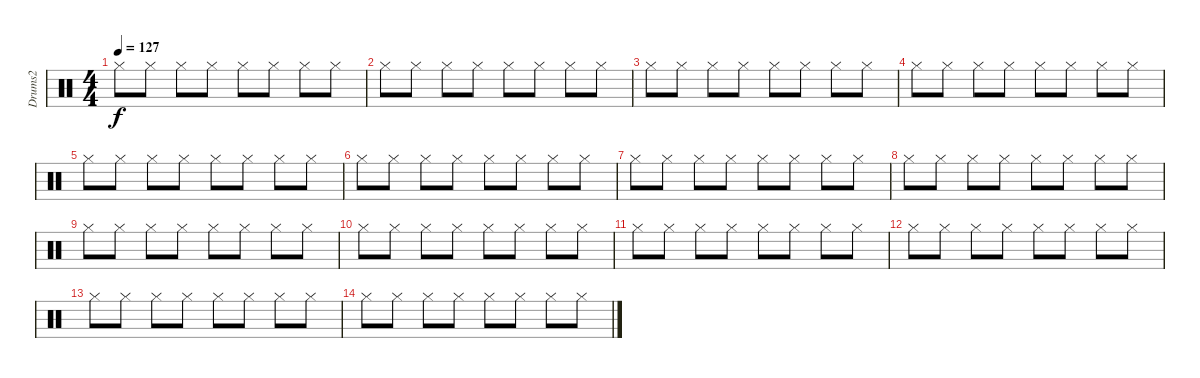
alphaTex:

\track ("Drums2" "Drums2") {instrument percussion}
\staff {score}
\articulation defaults
\ts (4 4)
\tempo 127
\clef neutral
\ks c "Hi-Hat (closed)".8{dy f} "Hi-Hat (closed)".8 "Hi-Hat (closed)".8 "Hi-Hat (closed)".8 "Hi-Hat (closed)".8 "Hi-Hat (closed)".8 "Hi-Hat (closed)".8 "Hi-Hat (closed)".8
|
"Hi-Hat (closed)".8 "Hi-Hat (closed)".8 "Hi-Hat (closed)".8 "Hi-Hat (closed)".8 "Hi-Hat (closed)".8 "Hi-Hat (closed)".8 "Hi-Hat (closed)".8 "Hi-Hat (closed)".8 |
"Hi-Hat (closed)".8 "Hi-Hat (closed)".8 "Hi-Hat (closed)".8 "Hi-Hat (closed)".8 "Hi-Hat (closed)".8 "Hi-Hat (closed)".8 "Hi-Hat (closed)".8 "Hi-Hat (closed)".8 |
"Hi-Hat (closed)".8 "Hi-Hat (closed)".8 "Hi-Hat (closed)".8 "Hi-Hat (closed)".8 "Hi-Hat (closed)".8 "Hi-Hat (closed)".8 "Hi-Hat (closed)".8 "Hi-Hat (closed)".8 |
"Hi-Hat (closed)".8 "Hi-Hat (closed)".8 "Hi-Hat (closed)".8 "Hi-Hat (closed)".8 "Hi-Hat (closed)".8 "Hi-Hat (closed)".8 "Hi-Hat (closed)".8 "Hi-Hat (closed)".8 |
"Hi-Hat (closed)".8 "Hi-Hat (closed)".8 "Hi-Hat (closed)".8 "Hi-Hat (closed)".8 "Hi-Hat (closed)".8 "Hi-Hat (closed)".8 "Hi-Hat (closed)".8 "Hi-Hat (closed)".8 |
"Hi-Hat (closed)".8 "Hi-Hat (closed)".8 "Hi-Hat (closed)".8 "Hi-Hat (closed)".8 "Hi-Hat (closed)".8 "Hi-Hat (closed)".8 "Hi-Hat (closed)".8 "Hi-Hat (closed)".8 |
"Hi-Hat (closed)".8 "Hi-Hat (closed)".8 "Hi-Hat (closed)".8 "Hi-Hat (closed)".8 "Hi-Hat (closed)".8 "Hi-Hat (closed)".8 "Hi-Hat (closed)".8 "Hi-Hat (closed)".8 |
"Hi-Hat (closed)".8 "Hi-Hat (closed)".8 "Hi-Hat (closed)".8 "Hi-Hat (closed)".8 "Hi-Hat (closed)".8 "Hi-Hat (closed)".8 "Hi-Hat (closed)".8 "Hi-Hat (closed)".8 |
"Hi-Hat (closed)".8 "Hi-Hat (closed)".8 "Hi-Hat (closed)".8 "Hi-Hat (closed)".8 "Hi-Hat (closed)".8 "Hi-Hat (closed)".8 "Hi-Hat (closed)".8 "Hi-Hat (closed)".8 |
"Hi-Hat (closed)".8 "Hi-Hat (closed)".8 "Hi-Hat (closed)".8 "Hi-Hat (closed)".8 "Hi-Hat (closed)".8 "Hi-Hat (closed)".8 "Hi-Hat (closed)".8 "Hi-Hat (closed)".8 |
"Hi-Hat (closed)".8 "Hi-Hat (closed)".8 "Hi-Hat (closed)".8 "Hi-Hat (closed)".8 "Hi-Hat (closed)".8 "Hi-Hat (closed)".8 "Hi-Hat (closed)".8 "Hi-Hat (closed)".8 |
"Hi-Hat (closed)".8 "Hi-Hat (closed)".8 "Hi-Hat (closed)".8 "Hi-Hat (closed)".8 "Hi-Hat (closed)".8 "Hi-Hat (closed)".8 "Hi-Hat (closed)".8 "Hi-Hat (closed)".8 |
"Hi-Hat (closed)".8 "Hi-Hat (closed)".8 "Hi-Hat (closed)".8 "Hi-Hat (closed)".8 "Hi-Hat (closed)".8 "Hi-Hat (closed)".8 "Hi-Hat (closed)".8 "Hi-Hat (closed)".8
